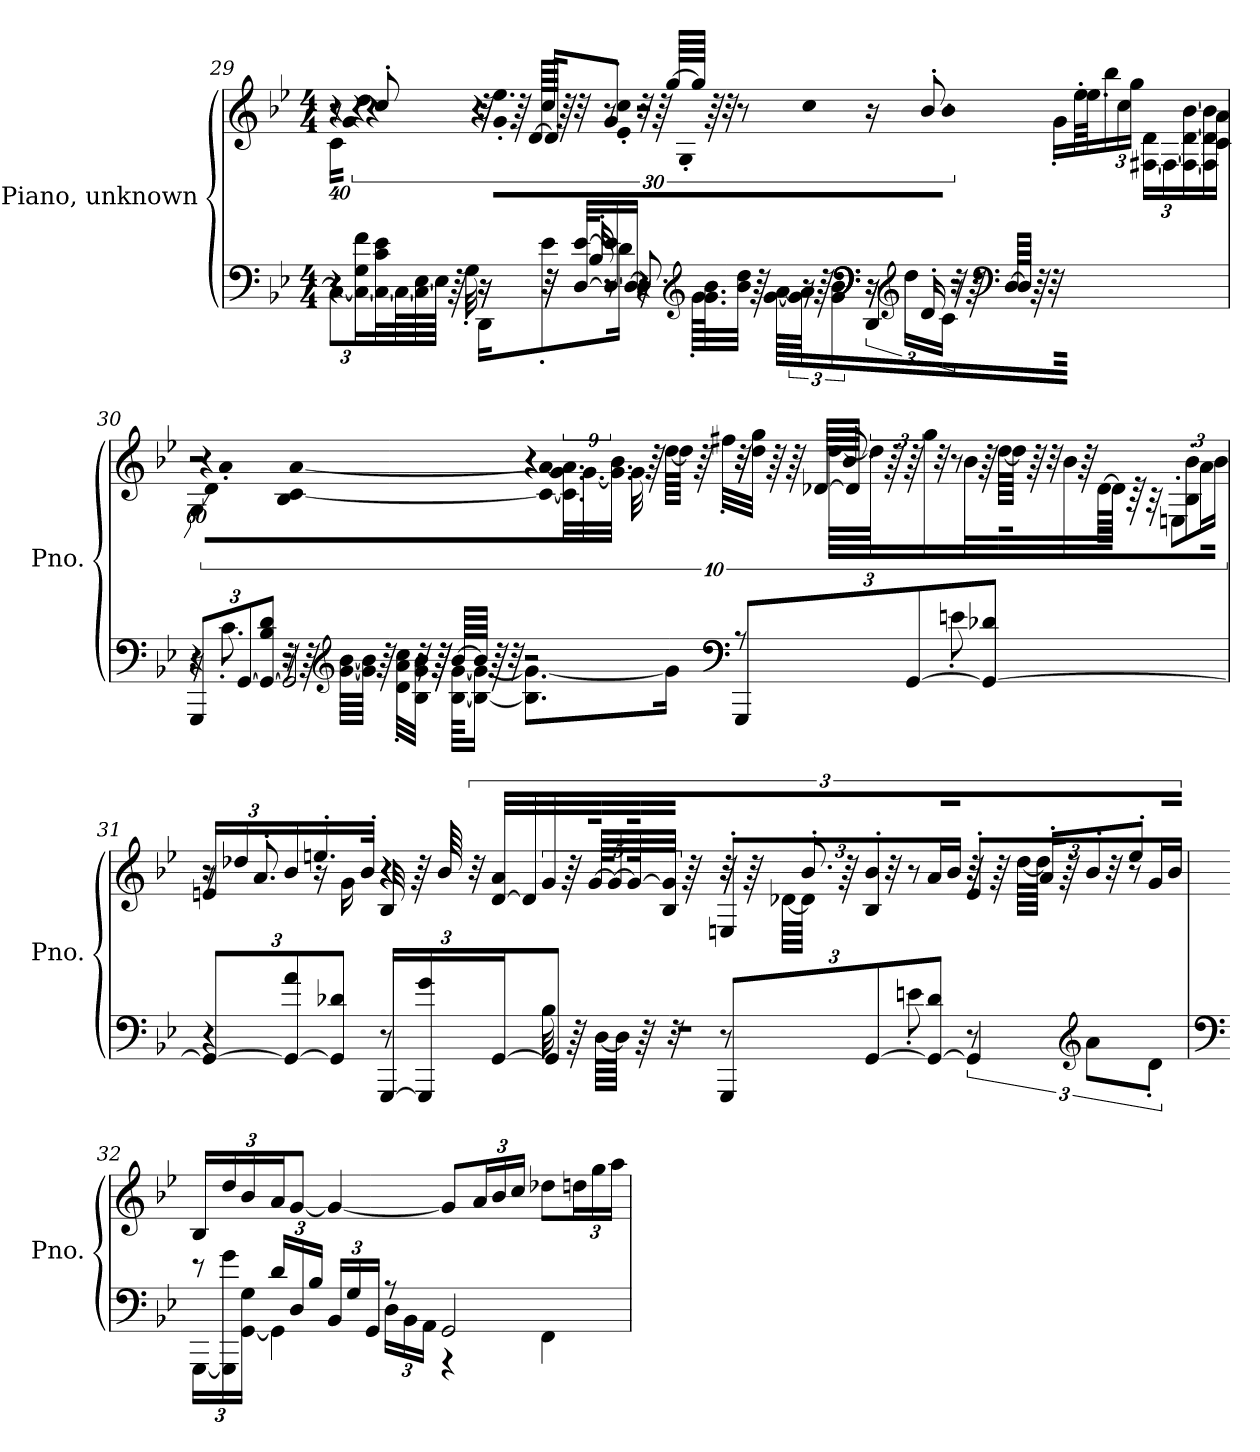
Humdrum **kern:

**kern	**kern
*part1	*part1
*staff2	*staff1
*I"Piano, unknown	*
*I'Pno.	*
!!LO:LB:g=z
*clefF4	*clefG2
*k[b-e-]	*k[b-e-]
*M4/4	*M4/4
=29	=29
*^	*
*	*Xbrackettup	*
*	*^	*^
!	!	!	!	!LO:N:vis=32
*	*	*	*	*^
4r	12C\L_	4r	8r	640%23c\LLL	4r
!	!	!	!	!LO:N:vis=32	!
.	.	.	.	640%23g\JJJ	.
!	!	!	!	!LO:N:vis=64	!
.	.	.	.	960%17r	.
.	24C\_ 24G\ 24f\L	.	.	.	.
!	!	!	!	!LO:N:vis=64	!
.	.	.	.	960%17dd\	.
!	!	!	!	!LO:N:vis=32	!
.	.	.	.	640%23r	.
.	32C\_ 32c\ 32e-\L	.	8cc'/	.	.
!	!	!	!	!LO:N:vis=64	!
.	.	.	.	960%17r	.
.	64C\L_	.	.	.	.
!	!	!	!	!LO:N:vis=32.	!
.	.	.	.	1920%103g\' 1920%103ee-\'LLL	.
.	64C\] [64E-\	.	.	.	.
.	64E-\JJJJ]	.	.	.	.
.	64r	.	.	.	.
!	!	!	!	!LO:N:vis=32	!
.	.	.	.	640%23e-\' 640%23cc\'JJ	.
.	32G'\	.	.	.	.
16r	16DD\KL	16r	16r	.	32r
*	*	*	*	*Xbrackettup	*
.	.	.	.	12G'\	.
.	.	.	.	.	64r
.	.	.	.	.	[64d/LLLL
32r	8e-'\	32r	16cc'/KL	.	64d/JJJJ]
.	.	.	.	.	64r
.	.	.	.	12cc\	.
[32D/ [32e-/KLL	.	32B-'/	.	.	32r
16D/_ 16e-/]	.	8r	8g'/J	.	8r
.	.	.	.	12b-\J	.
16D/JJ_	16d\Jk	.	.	.	.
8.D/]	16r	4r	32r	.	2r
.	.	.	.	16g'\LL	.
.	.	.	64r	.	.
.	.	.	[64gg/LLLL	.	.
*clefG2	*	*	*	*	*
.	64g'\KLLL	.	64gg/JJJJ]	.	.
.	.	.	.	64ee-'\KL	.
.	32.g\ 32.b-\	.	64r	.	.
.	.	.	.	32.ee-\J	.
.	.	.	32r	.	.
.	32b-\ 32dd\JJJ	.	8r	.	.
.	.	.	.	24bb-\	.
.	64r	.	.	.	.
.	.	.	.	24cc\	.
.	[64g\ [64a\LLLL	.	.	.	.
*	*brackettup	*	*	*	*
16r	96g\] 96a\]JJJJ	.	.	.	.
.	96r	.	.	.	.
.	24g\ 24b-\	.	.	.	.
.	.	.	.	24gg\JJ	.
*clefF4	*	*	*	*	*
16r	24r	4DD/	16r	.	.
.	.	.	.	[24F#X\ 24d\LL	.
*clefG2	*	*	*	*	*
.	24dd\LL	.	.	.	.
.	.	.	.	24F#\_	.
16d'/	.	.	8.b-'/	.	.
.	24c\JJ	.	.	.	.
.	.	.	.	24F#\_ [24d\ [24b-\	.
32r	8r	.	.	.	.
.	.	.	.	16F#\] 16d\] 16b-\]	.
64r	.	.	.	.	.
*clefF4	*	*	*	*	*
[64D/LLLL	.	.	.	.	.
64D/JJJJ]	.	.	.	.	.
.	.	.	.	16c\ 16a\JJ	.
64r	.	.	.	.	.
32r	.	.	.	.	.
1920ryy	1920ryy	1920ryy	1920ryy	.	1920ryy
!!LO:LB:g=z	!!	!!
=30	=30	=30	=30	=30	=30
*	*	*Xbrackettup	*	*brackettup	*
!	!	!	!	!LO:N:vis=32	!
4r	16r	12GGG/L	2r	1920%53G\	2r
!	!	!	!	!LO:N:vis=64	!
.	.	.	.	640%9r	.
!	!	!	!	!LO:N:vis=64	!
.	.	.	.	640%9d\KLLL	.
!	!	!	!	!LO:N:vis=32	!
.	.	.	.	1920%53a'\	.
.	8.c'\	.	.	.	.
!	!	!	!	!LO:N:vis=32	!
.	.	[12GG/	.	1920%53B-\ [1920%53c\ [1920%53a\	.
!	!	!	!	!LO:N:vis=64	!
.	.	.	.	640%9c\_ 640%9a\_K	.
.	.	.	.	36.c\] 36.g\ 36.a\]	.
.	.	12GG/_ 12B-/ 12d/J	.	[36.g\	.
.	.	.	.	36.g\] 36.b-\JJJ	.
8r	32r	2GG/]	.	32g\	.
.	64r	.	.	64r	.
*clefG2	*	*	*	*	*
.	[64g\ [64b-\LLLL	.	.	[64dd\LLLL	.
.	64g\] 64b-\]JJJJ	.	.	64dd\JJJJ]	.
.	64r	.	.	64r	.
.	32d\' 32a\' 32cc\'LLL	.	.	32ff#X'\LLL	.
32r	32B-\ 32g\ 32b-\JJJ	.	.	32dd\ 32gg\JJJ	.
64r	64r	.	.	64r	.
[64b-/LLLL	[64B-\ [64g\KKLL	.	.	[64dd\LLLL	.
64b-/JJJJ]	16B-\_ 16g\_JJ	.	.	96dd\JJJJ]	.
.	.	.	.	96r	.
64r	.	.	.	.	.
.	.	.	.	24gg\	.
32r	.	.	.	.	.
2r	8.B-\] 8.g\_L	.	4r	32b-\	4r
.	.	.	.	64r	.
.	.	.	.	[64dd\LLLL	.
.	.	.	.	64dd\JJJJ]	.
.	.	.	.	64r	.
.	.	.	.	32r	.
.	.	.	.	32b-\	.
.	.	.	.	64r	.
.	.	.	.	[64d\LLLL	.
.	16g\Jk]	.	.	64d\JJJJ]	.
.	.	.	.	64r	.
.	.	.	.	32r	.
*clefF4	*	*	*	*	*
*	*	*	*	*Xbrackettup	*
.	8r	12GGG/L	16r	12En'\L	32r
.	.	.	.	.	64r
.	.	.	.	.	[64d-X/LLLL
.	.	.	8.b-'/	.	64d-/JJJJ]
.	.	.	.	.	64r
.	.	[12GG/	.	12B-\' 12b-\'	.
.	.	.	.	.	32r
.	8en'\	.	.	.	8r
.	.	12GG/_ 12d-X/J	.	24a\L	.
.	.	.	.	24b-\JJ	.
!!LO:PB:g=z	!!	!!
=31	=31	=31	=31	=31	=31
1r	4r	12GG/L_	16r	8r	24en/LL
.	.	.	.	.	24dd-X/
.	.	.	8.a'/	.	.
.	.	12GG/_ 12a/	.	.	24b-/
.	.	.	.	16r	16.een'/
.	.	12GG/] 12d-X/J	.	.	.
.	.	.	.	16g\	.
.	.	.	.	.	32b-'/JJk
.	8r	[24GGG/LL	4r	4r	32B-/
.	.	.	.	.	64r
.	.	24GGG/] 24g/	.	.	.
.	.	.	.	.	64b-/
*	*	*	*	*	*brackettup
.	.	.	.	.	48r
.	.	[24GG/J	.	.	[48d/ 48a/LLL
.	.	.	.	.	48d/]
.	32B-\	8GG/J]	.	.	40g/JJJ
.	.	.	.	.	80r
.	64r	.	.	.	.
.	.	.	.	.	[80g/KLLL
.	[64D\LLLL	.	.	.	.
.	.	.	.	.	40g/_
.	64D\JJJJ]	.	.	.	.
.	.	.	.	.	80g/K_
.	64r	.	.	.	.
.	.	.	.	.	40B-/ 40g/]JJJ
.	32r	.	.	.	.
.	.	.	.	.	80r
*	*	*	*	*	*Xbrackettup
.	8r	12GGG/L	16r	32r	12En'/L
.	.	.	.	64r	.
.	.	.	.	[64d-X\LLLL	.
.	.	.	8.b-'/	64d-\JJJJ]	.
.	.	.	.	64r	.
.	.	[12GG/	.	.	12B-/' 12b-/'
.	.	.	.	32r	.
.	8en'\	.	.	8r	.
.	.	12GG/_ 12d-/J	.	.	24a/L
.	.	.	.	.	24b-/JJ
*	*brackettup	*	*	*	*
.	12r	4GG/]	16r	32r	12e'/L
.	.	.	.	64r	.
.	.	.	.	[64dd-\LLLL	.
.	.	.	16a'/KL	64dd-\JJJJ]	.
.	.	.	.	64r	.
*clefG2	*	*	*	*	*
.	12a\L	.	.	.	12b-'/
.	.	.	.	32r	.
.	.	.	8ee'/J	8r	.
.	12d-'\J	.	.	.	24g/L
.	.	.	.	.	24b-/JJ
*v	*v	*v	*	*	*
*	*v	*v	*v
!!LO:LB:g=z
=32	=32
*clefF4	*
*^	*
*	*Xbrackettup	*
8r	[24GGG\LL	24B-/LL
.	24GGG\] 24g\	24dd/
.	[24GG\ 24G\JJ	24b-/
24d/LL	4GG\]	24a/J
24D/	.	[12g/J
24B-/JJ	.	.
24BB-/LL	.	4g/_
24G/	.	.
24GG/JJ	.	.
8r	24D\LL	.
.	24BB-\	.
.	24AA\JJ	.
2GG/	4r	8g/L]
.	.	24a/L
.	.	24b-/
.	.	24cc/JJ
.	4FF\	8dd-X\L
.	.	24ddn\L
.	.	24gg\
.	.	24aa\JJ
*v	*v	*
=	=
*-	*-
